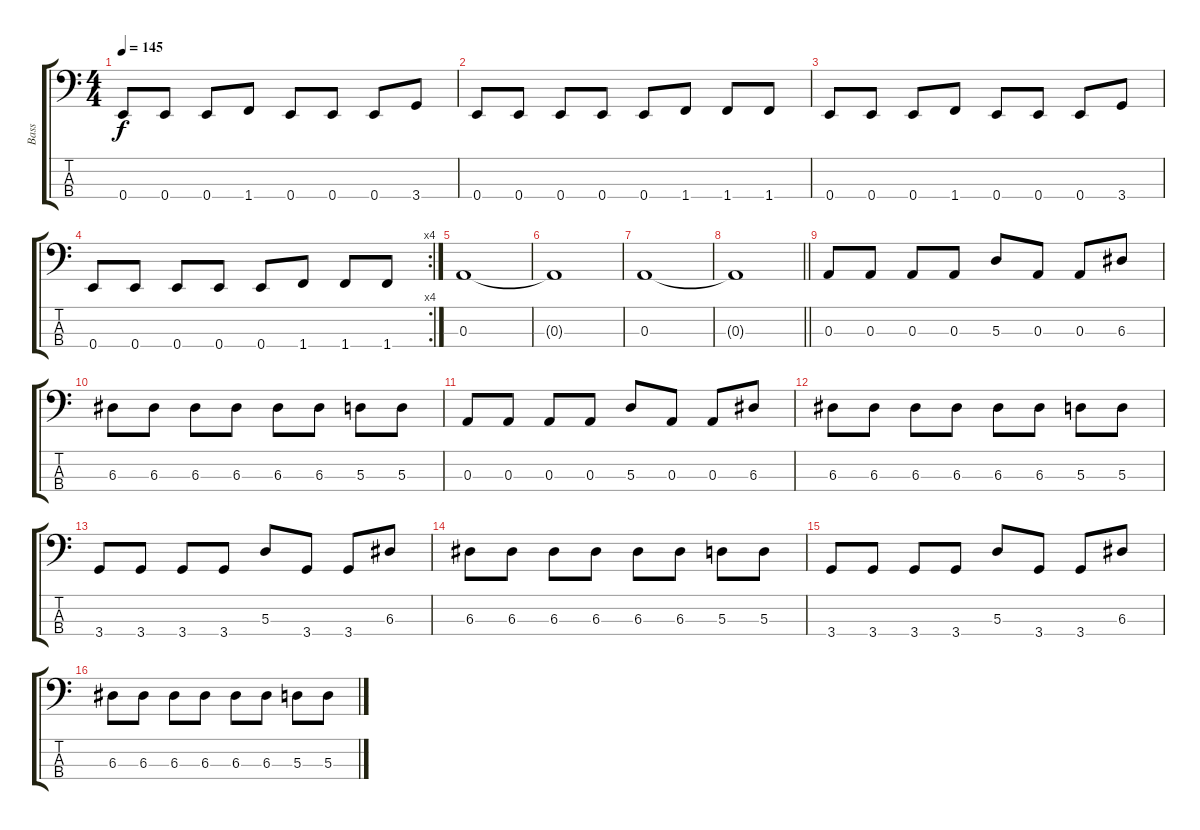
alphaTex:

\track ("Bass" "Bass") {instrument electricbassfinger}
\staff {score tabs}
\tuning (G2 D2 A1 E1) {hide}
\ts (4 4)
\tempo 145
\clef f4
\ks c
0.4.8{dy f} 0.4.8 0.4.8 1.4.8 0.4.8 0.4.8 0.4.8 3.4.8 |
0.4.8 0.4.8 0.4.8 0.4.8 0.4.8 1.4.8 1.4.8 1.4.8 |
0.4.8 0.4.8 0.4.8 1.4.8 0.4.8 0.4.8 0.4.8 3.4.8 |
\rc 4
0.4.8 0.4.8 0.4.8 0.4.8 0.4.8 1.4.8 1.4.8 1.4.8 |
0.3.1 |
0.3{t}.1 |
0.3.1 |
\barLineRight lightlight
0.3{t}.1 |
\section ("" "")
0.3.8 0.3.8 0.3.8 0.3.8 5.3.8 0.3.8 0.3.8 6.3.8 |
6.3.8 6.3.8 6.3.8 6.3.8 6.3.8 6.3.8 5.3.8 5.3.8 |
0.3.8 0.3.8 0.3.8 0.3.8 5.3.8 0.3.8 0.3.8 6.3.8 |
6.3.8 6.3.8 6.3.8 6.3.8 6.3.8 6.3.8 5.3.8 5.3.8 |
3.4.8 3.4.8 3.4.8 3.4.8 5.3.8 3.4.8 3.4.8 6.3.8 |
6.3.8 6.3.8 6.3.8 6.3.8 6.3.8 6.3.8 5.3.8 5.3.8 |
3.4.8 3.4.8 3.4.8 3.4.8 5.3.8 3.4.8 3.4.8 6.3.8 |
6.3.8 6.3.8 6.3.8 6.3.8 6.3.8 6.3.8 5.3.8 5.3.8
